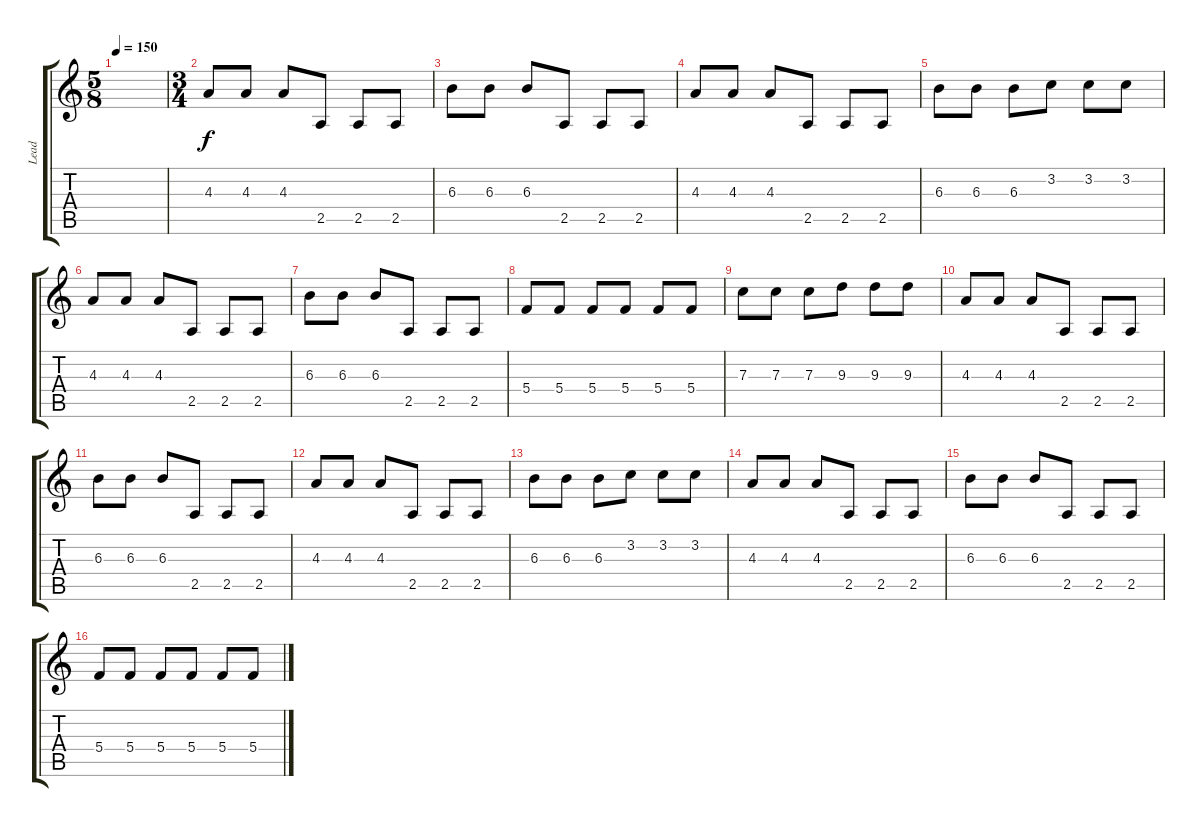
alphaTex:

\track ("Lead" "Lead") {instrument distortionguitar}
\staff {score tabs}
\tuning (D4 A3 F3 C3 G2 D2) {hide}
\ts (5 8)
\tempo 150
\clef g2
\ks c
|
\ts (3 4)
4.3.8{instrument distortionguitar} 4.3.8 4.3.8 2.5.8 2.5.8 2.5.8 |
6.3.8 6.3.8 6.3.8 2.5.8 2.5.8 2.5.8 |
4.3.8 4.3.8 4.3.8 2.5.8 2.5.8 2.5.8 |
6.3.8 6.3.8 6.3.8 3.2.8 3.2.8 3.2.8 |
4.3.8 4.3.8 4.3.8 2.5.8 2.5.8 2.5.8 |
6.3.8 6.3.8 6.3.8 2.5.8 2.5.8 2.5.8 |
5.4.8 5.4.8 5.4.8 5.4.8 5.4.8 5.4.8 |
7.3.8 7.3.8 7.3.8 9.3.8 9.3.8 9.3.8 |
4.3.8{instrument distortionguitar} 4.3.8 4.3.8 2.5.8 2.5.8 2.5.8 |
6.3.8 6.3.8 6.3.8 2.5.8 2.5.8 2.5.8 |
4.3.8 4.3.8 4.3.8 2.5.8 2.5.8 2.5.8 |
6.3.8 6.3.8 6.3.8 3.2.8 3.2.8 3.2.8 |
4.3.8 4.3.8 4.3.8 2.5.8 2.5.8 2.5.8 |
6.3.8 6.3.8 6.3.8 2.5.8 2.5.8 2.5.8 |
5.4.8 5.4.8 5.4.8 5.4.8 5.4.8 5.4.8
